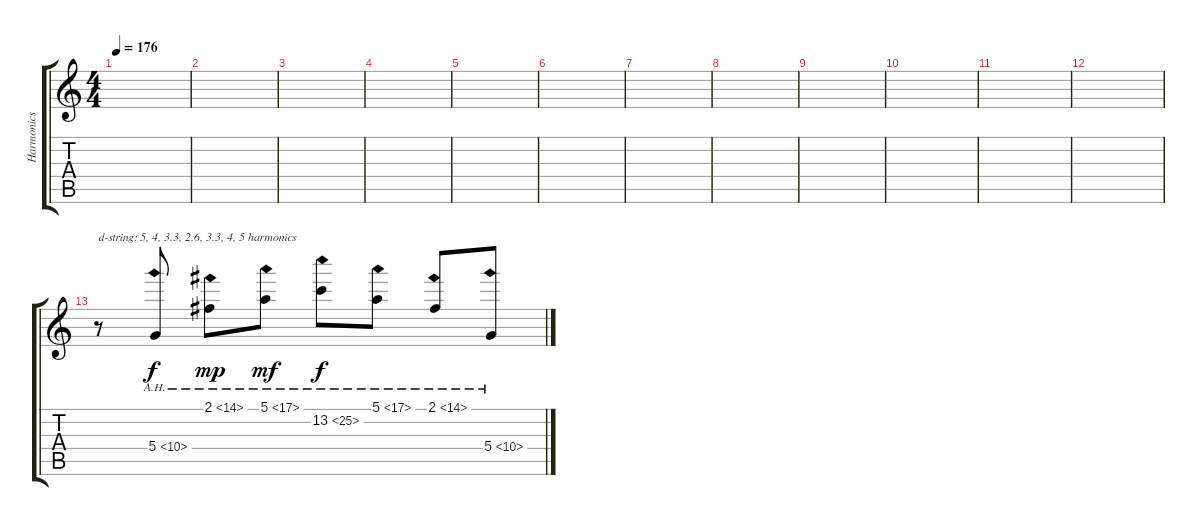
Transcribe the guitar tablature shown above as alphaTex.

\track ("Harmonics Standard" "Harmonics ") {instrument overdrivenguitar}
\staff {score tabs}
\tuning (E4 B3 G3 D3 A2 E2) {hide}
\ts (4 4)
\tempo 176
\clef g2
\ks c
|
|
|
|
|
|
|
|
|
|
|
|
r.8{txt "d-string: 5, 4, 3.3, 2.6, 3.3, 4, 5 harmonics"} 5.4{ah 5}.8 2.1{ah 12}.8{dy mp} 5.1{ah 12}.8{dy mf} 13.2{ah 12}.8{dy f} 5.1{ah 12}.8 2.1{ah 12}.8 5.4{ah 5}.8
